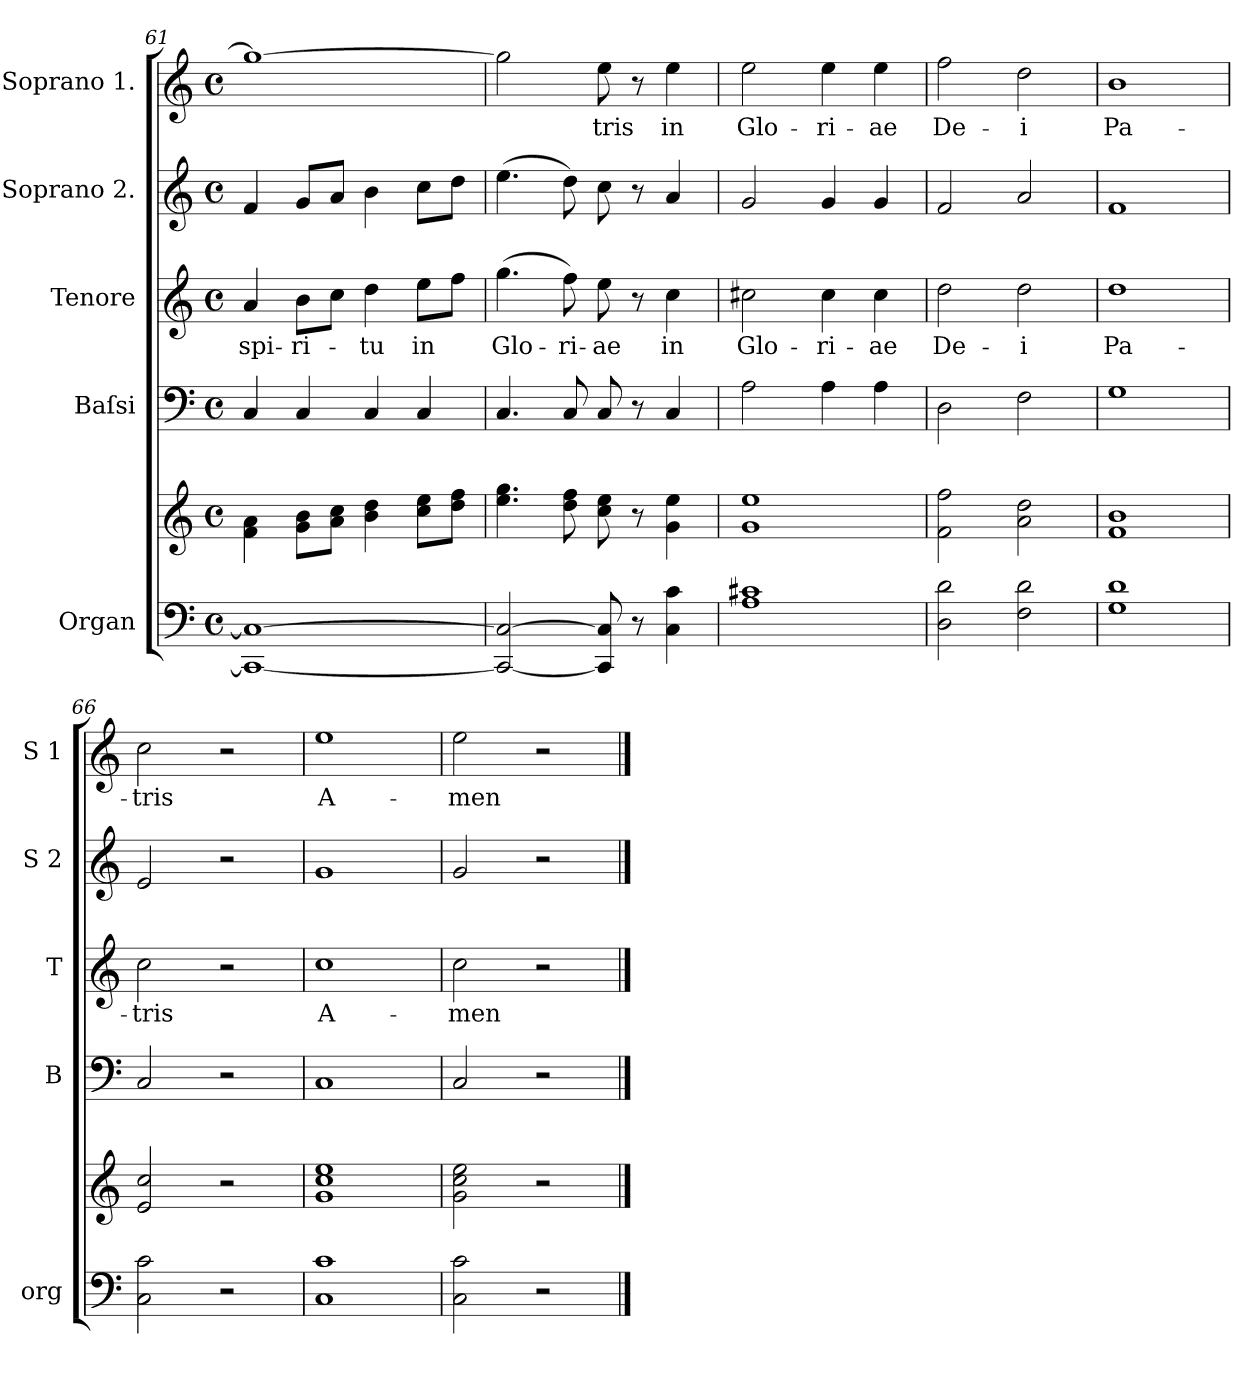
**kern	**kern	**kern	**kern	**text	**kern	**kern	**text
*part5	*part5	*part4	*part3	*part3	*part2	*part1	*part1
*staff6	*staff5	*staff4	*staff3	*staff3	*staff2	*staff1	*staff1
*I"Organ	*	*I"Baſsi	*I"Tenore	*	*I"Soprano 2.	*I"Soprano 1.	*
*I'org	*	*I'B	*I'T	*	*I'S 2	*I'S 1	*
*clefF4	*clefG2	*clefF4	*clefG2	*	*clefG2	*clefG2	*
*	*	*	*ITrd7c12	*	*	*	*
*k[]	*k[]	*k[]	*k[]	*	*k[]	*k[]	*
*C:	*C:	*C:	*C:	*	*C:	*C:	*
*M4/4	*M4/4	*M4/4	*M4/4	*	*M4/4	*M4/4	*
*met(c)	*met(c)	*met(c)	*met(c)	*	*met(c)	*met(c)	*
=61	=61	=61	=61	=61	=61	=61	=61
1CC_< 1C_>	4f\ 4a\	4C/	4A/	spi-	4f/	1gg_	.
.	8g\ 8b\L	4C/	8B\L	-ri-	8g/L	.	.
.	8a\ 8cc\J	.	8c\J	.	8a/J	.	.
.	4b\ 4dd\	4C/	4d\	-tu	4b\	.	.
.	8cc\ 8ee\L	4C/	8e\L	in	8cc\L	.	.
.	8dd\ 8ff\J	.	8f\J	.	8dd\J	.	.
=62	=62	=62	=62	=62	=62	=62	=62
2CC_/ 2C_/	4.ee\ 4.gg\	4.C/	(>4.g\	Glo-	(>4.ee\	2gg\]	.
.	8dd\ 8ff\	8C/	8f\)	-ri-	8dd\)	.	.
8CC]/ 8C]/	8cc\ 8ee\	8C/	8e\	-ae	8cc\	8ee\	-tris
8r	8r	8r	8r	.	8r	8r	.
4C\ 4c\	4g\ 4ee\	4C/	4c\	in	4a/	4ee\	in
=63	=63	=63	=63	=63	=63	=63	=63
1A 1c#X	1g 1ee	2A\	2c#X\	Glo-	2g/	2ee\	Glo-
.	.	4A\	4c#\	-ri-	4g/	4ee\	-ri-
.	.	4A\	4c#\	-ae	4g/	4ee\	-ae
=64	=64	=64	=64	=64	=64	=64	=64
2D\ 2d\	2f\ 2ff\	2D\	2d\	De-	2f/	2ff\	De-
2F\ 2d\	2a\ 2dd\	2F\	2d\	-i	2a/	2dd\	-i
=65	=65	=65	=65	=65	=65	=65	=65
1G 1d	1f 1b	1G	1d	Pa-	1f	1b	Pa-
=66	=66	=66	=66	=66	=66	=66	=66
2C\ 2c\	2e/ 2cc/	2C/	2c\	-tris	2e/	2cc\	-tris
2r	2r	2r	2r	.	2r	2r	.
=67	=67	=67	=67	=67	=67	=67	=67
1C 1c	1g 1cc 1ee	1C	1c	A-	1g	1ee	A-
=68	=68	=68	=68	=68	=68	=68	=68
2C\ 2c\	2g\ 2cc\ 2ee\	2C/	2c\	-men	2g/	2ee\	-men
2r	2r	2r	2r	.	2r	2r	.
==	==	==	==	==	==	==	==
*-	*-	*-	*-	*-	*-	*-	*-
